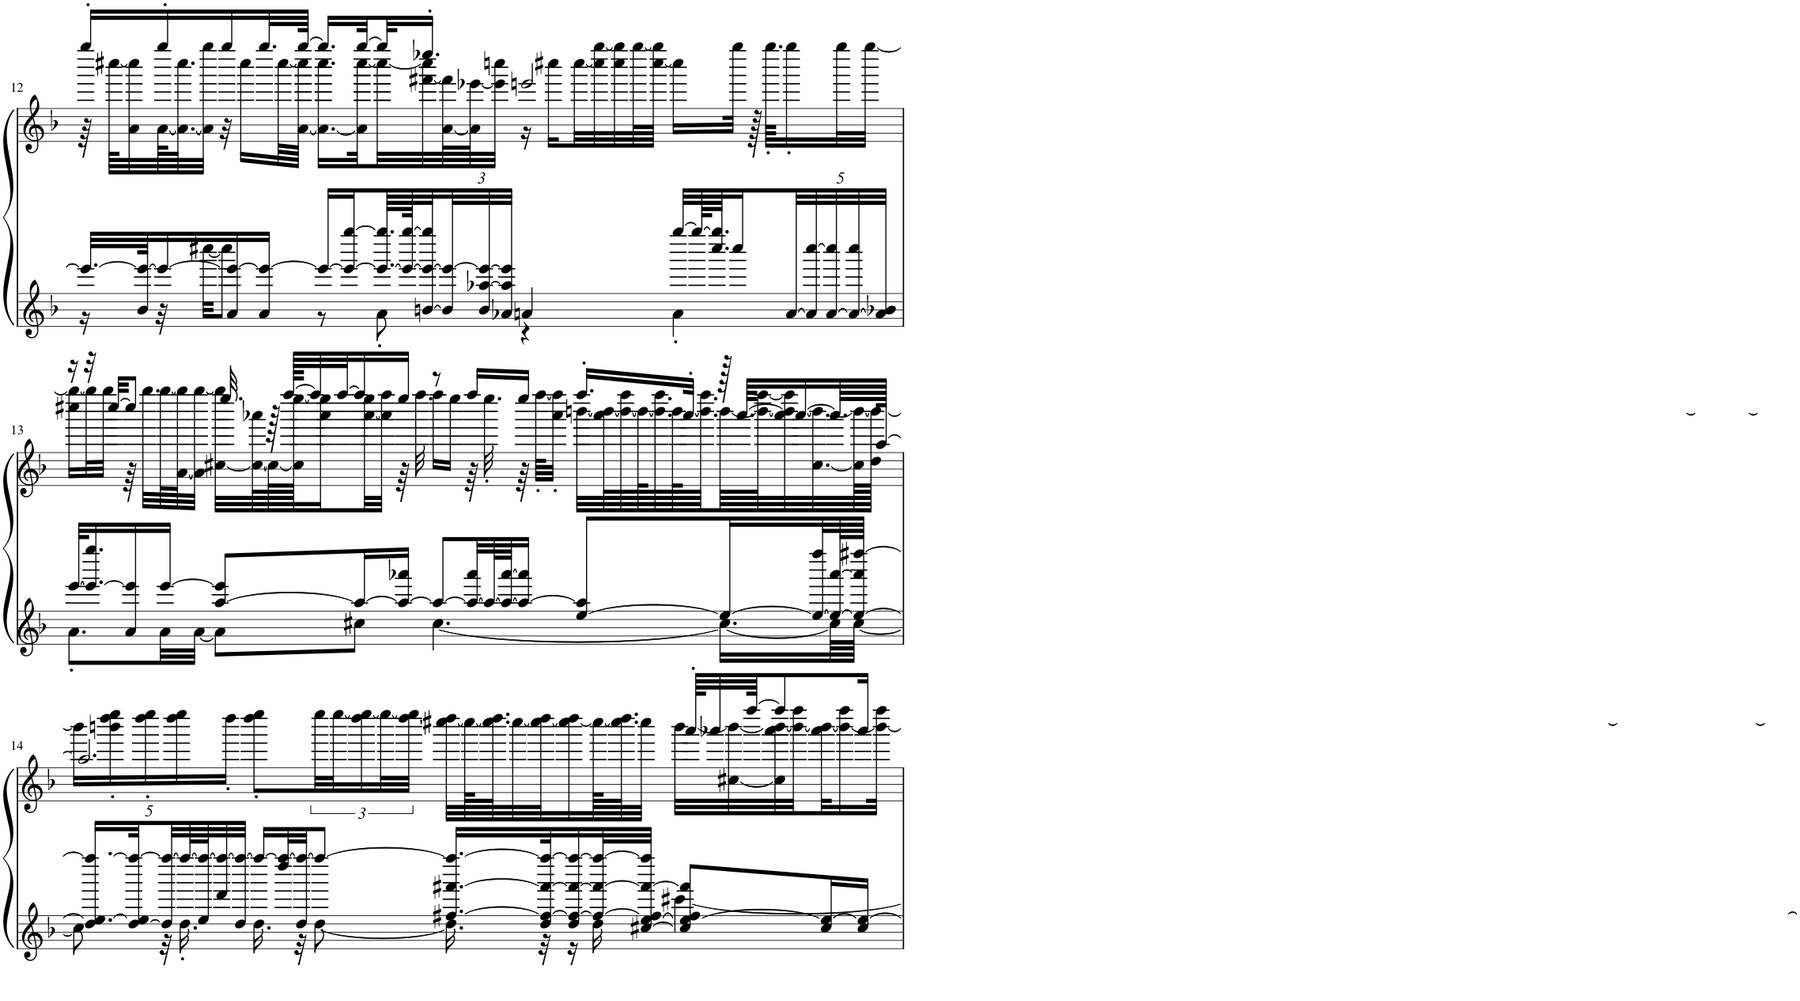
**kern	**kern
*part1	*part1
*staff2	*staff1
*I"Piano	*
*I'Pno.	*
!!LO:PB:g=z
*clefG2	*clefG2
*k[b-]	*k[b-]
*M4/4	*M4/4
=12	=12
*^	*^
32.eee/LLL_	16r	16gggg'/LL	64r
.	.	.	[64cccc#X\KLLL
.	.	.	32a\ 32cccc#\]
64b-/ 64eee/_JK	.	.	.
16eee/_	32r	16gggg'/	[128a\KL
.	.	.	64.a\_ 64.cccc#\J
.	[32cccc#X\KKL	.	32a\] 32gggg\JJJ
16a/ 16eee/_	8cccc#\J]	16gggg/	32r
.	.	.	16cccc#\LL
16a/ 16eee/_JJ	.	32.gggg/L	.
.	.	.	[64cccc#\LL
.	.	[64gggg/JJJk	[64a\ 64cccc#\]JJJJ
16eee/LL_	8r	16.gggg/LL]	16.a\_ 16.cccc#\LL
16eee/_ [16gggg/	.	.	.
.	.	[32gggg/L	32a\] [32cccc#\L
64.eee/_ 64.gggg/]LL	8a'\	32gggg/J]	32cccc#\_
128eee/_ [128gggg/JK	.	.	.
[32bn/ 32eee/_ 32gggg/]	.	16.eeee-X'/JJ	[32fff#X\ 32cccc#\]
*Xbrackettup	*	*	*
48b/] 48eee/_	.	.	[64a\ 64fff#\]L
.	.	.	64a\] [64eee-X\J
48b/ [48aa-X/ 48eee/_	.	.	.
.	.	.	32eee-\] 32ccccn\JJJ
48a-X/ 48aa-/] 48eee/]JJJ	.	.	.
4an/	4r	2eeen/	16r
.	.	.	16cccc#X\LL
.	.	.	[32cccc#\L
.	.	.	32cccc#\] [32gggg\
.	.	.	32cccc#\ 32gggg\]
.	.	.	[64gggg\L
.	.	.	[64cccc#\ 64gggg\]JJJJ
[32gggg/LLL	4a'\	.	16cccc#\LL]
128gggg/KL_	.	.	.
64.cccc#/ 64.gggg/]JJ	.	.	.
16cccc#/	.	.	32gggg\JJk
.	.	.	128r
.	.	.	64.gggg'\KKLL
[40a/L	.	.	16gggg'\
40a/] [40cccc#/	.	.	.
[40a/ 40cccc#/]	.	.	.
.	.	.	32gggg\L
40a/_ 40cccc#/	.	.	.
.	.	.	[32gggg\JJJ
40a/] 40b-X/JJJ	.	.	.
!!LO:LB:g=z	!!
=13	=13	=13	=13
[32eee/KLL	8.a'\L	16r	16cccc#X\ 16gggg\_LL
16.eee/_ 16.gggg/	.	.	.
.	.	32r	32gggg\L]
.	.	[32cccc#/KKL	32gggg\JJJ
16a/ 16eee/]	.	8cccc#/J]	64r
.	.	.	32.gggg\LLL
[16eee/JJ	32a\LL	.	[64gggg\L
.	.	.	[64a\ 64gggg\]J
.	[32a\JJJ	.	32a\] [32gggg\JJJ
[8aa/ 8eee/]L	8a\L]	32.eeee/	[32cc#X\ 32gggg\]LLL
.	.	.	64cc#\_ 64aaa-X\L
.	.	128r	128cc#\L_
.	.	[128ffff/KKLLL	128cc#\] [128eeee\JJJ
.	.	32ffff/]	16aaa-\ 16eeee\]
.	.	[32ffff/J	.
16aa/L_	8cc#X\J	16ffff/]	[32aaa-\ 32eeee\L
.	.	.	32aaa-\] 32ffff\JJJ
16aa/_ 16aaa-X/JJ	.	16eeee/JJ	64r
.	.	.	32.ffff\
8aa/L_	[4.cc#\	8r	16ffff\LL
.	.	.	16eeee\JJ
32aa/_ 32aaa-/LL	.	16ffff/LL	64r
.	.	.	32.eeee'\
64aa/L_	.	.	.
64aa/_ [64aaa-/JJ	.	.	.
16aa/_ 16aaa-/]JJ	.	16eeee/JJ	64r
.	.	.	[64ffff'\KLLL
.	.	.	32aaa-\' 32ffff\]'JJJ
[8ee/ 8aa/]L	.	16.ffff'/LL	[32bbbn\LLL
.	.	.	64aaa-\ 64bbb\_L
.	.	.	64bbb\_ 64ffff\
.	.	.	128bbb\K_
.	.	.	64.bbb\_ 64.ffff\
.	.	32aaa-'/JJk	128bbb\K_
.	.	.	64.bbb\_ 64.ffff\
16ee/L_	16.cc#\LL_	128r	64bbb\_
.	.	[64.aaa-/KKLL	.
.	.	.	64bbb\_ [64ffff\J
.	.	16aaa-/_	32aaa-\ 32bbb\_ 32ffff\]
32ee/_ 32ffff/L	.	.	[32.cc#\ 32.bbb\_
64ee/_ [64aaa-/L	64cc#\LL]	64.aaa-/LL]	.
64ee/_ 64aaa-/] [64ffff#X/JJJJ	[64cc#\JJJJ	.	128cc#\] 128bbb\_LL
.	.	[128aa/JJJJk	128dd\ 128bbb\_JJJJJ
!!LO:LB:g=z	!!
=14	=14	=14	=14
*	*	*	*Xbrackettup
16.dd/ 16.ee/_ 16.ffff#/_LL	8cc#\]	2.aa/]	20bbb\LL]
.	.	.	20bbbn\' 20dddd\' 20eeee\'
[32dd/ 32ee/] 32ffff#/_L	.	.	.
.	.	.	20dddd\' 20eeee\'
32dd/] 32ffff#/_	32r	.	.
.	.	.	20dddd\ 20eeee\
64ffff#/L_	16.dd'\	.	.
64ee/ 64ffff#/_J	.	.	.
32ddd/ 32ffff#/_	.	.	.
.	.	.	20dddd'\JJ
32dd/ 32ffff#/_JJJ	.	.	.
16ffff#/LL_	16.dd\	.	8dddd\' 8eeee\'L
32dddd/ 32ffff#/_L	.	.	.
32dd/ 32ffff#/_JJ	32r	.	.
*	*	*	*brackettup
8ffff#/J_	[8dd\	.	48eeee\LL
.	.	.	[48eeee\J
.	.	.	24dddd\ 24eeee\_
.	.	.	48eeee\L_
.	.	.	[48dddd\ 48eeee\]JJJ
[16.ff#X/ [16.fff#X/ 16.ffff#/_LL	16.dd\]	.	[32cccc#X\ 32dddd\]LLL
.	.	.	128cccc#\KL_
.	.	.	64.cccc#\_ 64.dddd\J
.	.	.	32cccc#\_
32dd/ 32ff#/_ 32fff#/_ 32ffff#/_K	32r	.	32cccc#\_ 32dddd\J
16dd/ 16ff#/_ 16fff#/_ 16ffff#/_	16r	.	16cccc#\_ 16dddd\
32ff#/_ 32fff#/_ 32ffff#/_L	16dd\	.	128cccc#\KLL_
.	.	.	64.cccc#\_ 64.dddd\J
[32cc#X/ [32ee/ 32ff#/_ 32fff#/_ 32ffff#/]JJJ	.	.	32cccc#\JJJ]
8cc#/] 8ee/_ 8ff#/] 8fff#/]L	[4ccc#X\	64aaa'/KLLL	[32bbb\LLL
.	.	32aaa-X/	.
.	.	.	[32cc#X\ 32bbb\_
.	.	[64ffff/JJK	.
.	.	8ffff/]	32cc#\] 32aaa-\ 32bbb\_
.	.	.	32bbb\_ 32ffff\
16cc#/ 16ee/_L	.	.	32aaa-\ 32bbb\_J
.	.	.	16bbb\_ 16ffff\
16cc#/ 16ee/_JJ	.	16aaa-/Jk	.
.	.	.	32bbb\_ 32ffff\JJk
*v	*v	*	*
*	*v	*v
=	=
*-	*-
